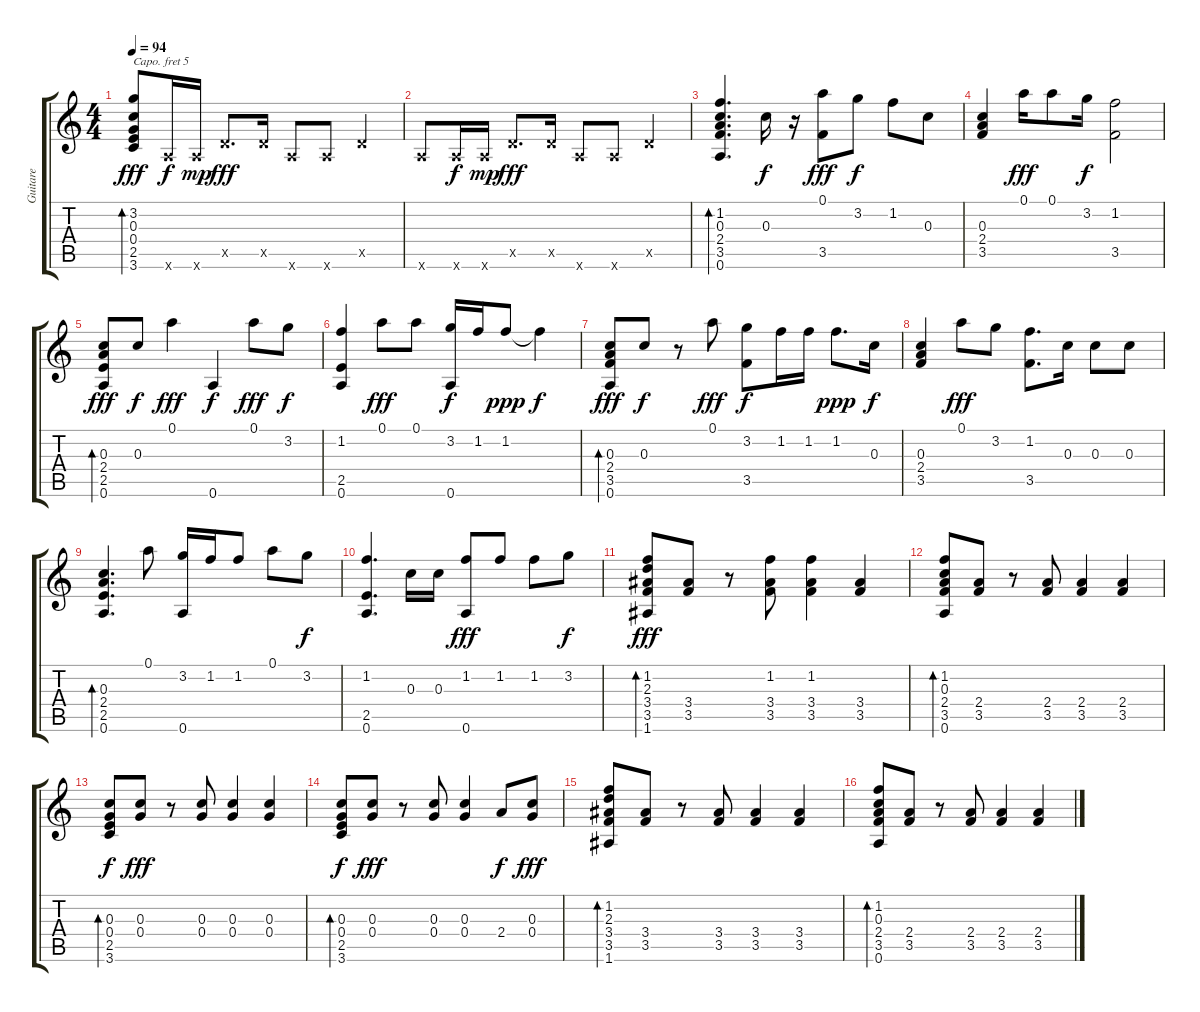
\track ("Guitare" "Guitare") {instrument acousticguitarsteel}
\staff {score tabs}
\capo 5
\tuning (E4 B3 G3 D3 A2 E2) {hide}
\ts (4 4)
\tempo 94
\clef g2
\ks c
(3.2 0.3 0.4 2.5 3.6).8{bd 60 dy fff} 0.6{x}.16{dy f} 0.6{x}.16{dy mp} 0.5{x}.8{d dy fff} 0.5{x}.16 0.6{x}.8 0.6{x}.8 0.5{x}.4 |
0.6{x}.8 0.6{x}.16{dy f} 0.6{x}.16{dy mp} 0.5{x}.8{d dy fff} 0.5{x}.16 0.6{x}.8 0.6{x}.8 0.5{x}.4 |
(1.2 0.3 2.4 3.5 0.6).4{d bd 60} 0.3.16{dy f} r.16 (0.1 3.5).8{dy fff} 3.2.8{dy f} 1.2.8 0.3.8 |
(0.3 2.4 3.5).4 0.1.16{dy fff} 0.1.8 3.2.16{dy f} (1.2 3.5).2 |
(0.3 2.4 2.5 0.6).8{bd 60 dy fff} 0.3.8{dy f} 0.1.4{dy fff} 0.6.4{dy f} 0.1.8{dy fff} 3.2.8{dy f} |
(1.2 2.5 0.6).4 0.1.8{dy fff} 0.1.8 (3.2 0.6).16{dy f} 1.2.16 1.2.8{dy ppp} 1.2{t}.4{dy f} |
(0.3 2.4 3.5 0.6).8{bd 60 dy fff} 0.3.8{dy f} r.8 0.1.8{dy fff} (3.2 3.5).8{dy f} 1.2.16 1.2.16 1.2.8{d dy ppp} 0.3.16{dy f} |
(0.3 2.4 3.5).4 0.1.8{dy fff} 3.2.8 (1.2 3.5).8{d} 0.3.16 0.3.8 0.3.8 |
(0.3 2.4 2.5 0.6).4{d bd 60} 0.1.8 (3.2 0.6).16 1.2.16 1.2.8 0.1.8 3.2.8{dy f} |
(1.2 2.5 0.6).4{d} 0.3.16 0.3.16 (1.2 0.6).8{dy fff} 1.2.8 1.2.8 3.2.8{dy f} |
(1.2 2.3 3.4 3.5 1.6).8{bd 60 dy fff} (3.4 3.5).8 r.8 (1.2 3.4 3.5).8 (1.2 3.4 3.5).4 (3.4 3.5).4 |
(1.2 0.3 2.4 3.5 0.6).8{bd 60} (2.4 3.5).8 r.8 (2.4 3.5).8 (2.4 3.5).4 (2.4 3.5).4 |
(0.3 0.4 2.5 3.6).8{bd 60 dy f} (0.3 0.4).8{dy fff} r.8 (0.3 0.4).8 (0.3 0.4).4 (0.3 0.4).4 |
(0.3 0.4 2.5 3.6).8{bd 60 dy f} (0.3 0.4).8{dy fff} r.8 (0.3 0.4).8 (0.3 0.4).4 2.4.8{dy f} (0.3 0.4).8{dy fff} |
(1.2 2.3 3.4 3.5 1.6).8{bd 60} (3.4 3.5).8 r.8 (3.4 3.5).8 (3.4 3.5).4 (3.4 3.5).4 |
(1.2 0.3 2.4 3.5 0.6).8{bd 60} (2.4 3.5).8 r.8 (2.4 3.5).8 (2.4 3.5).4 (2.4 3.5).4
